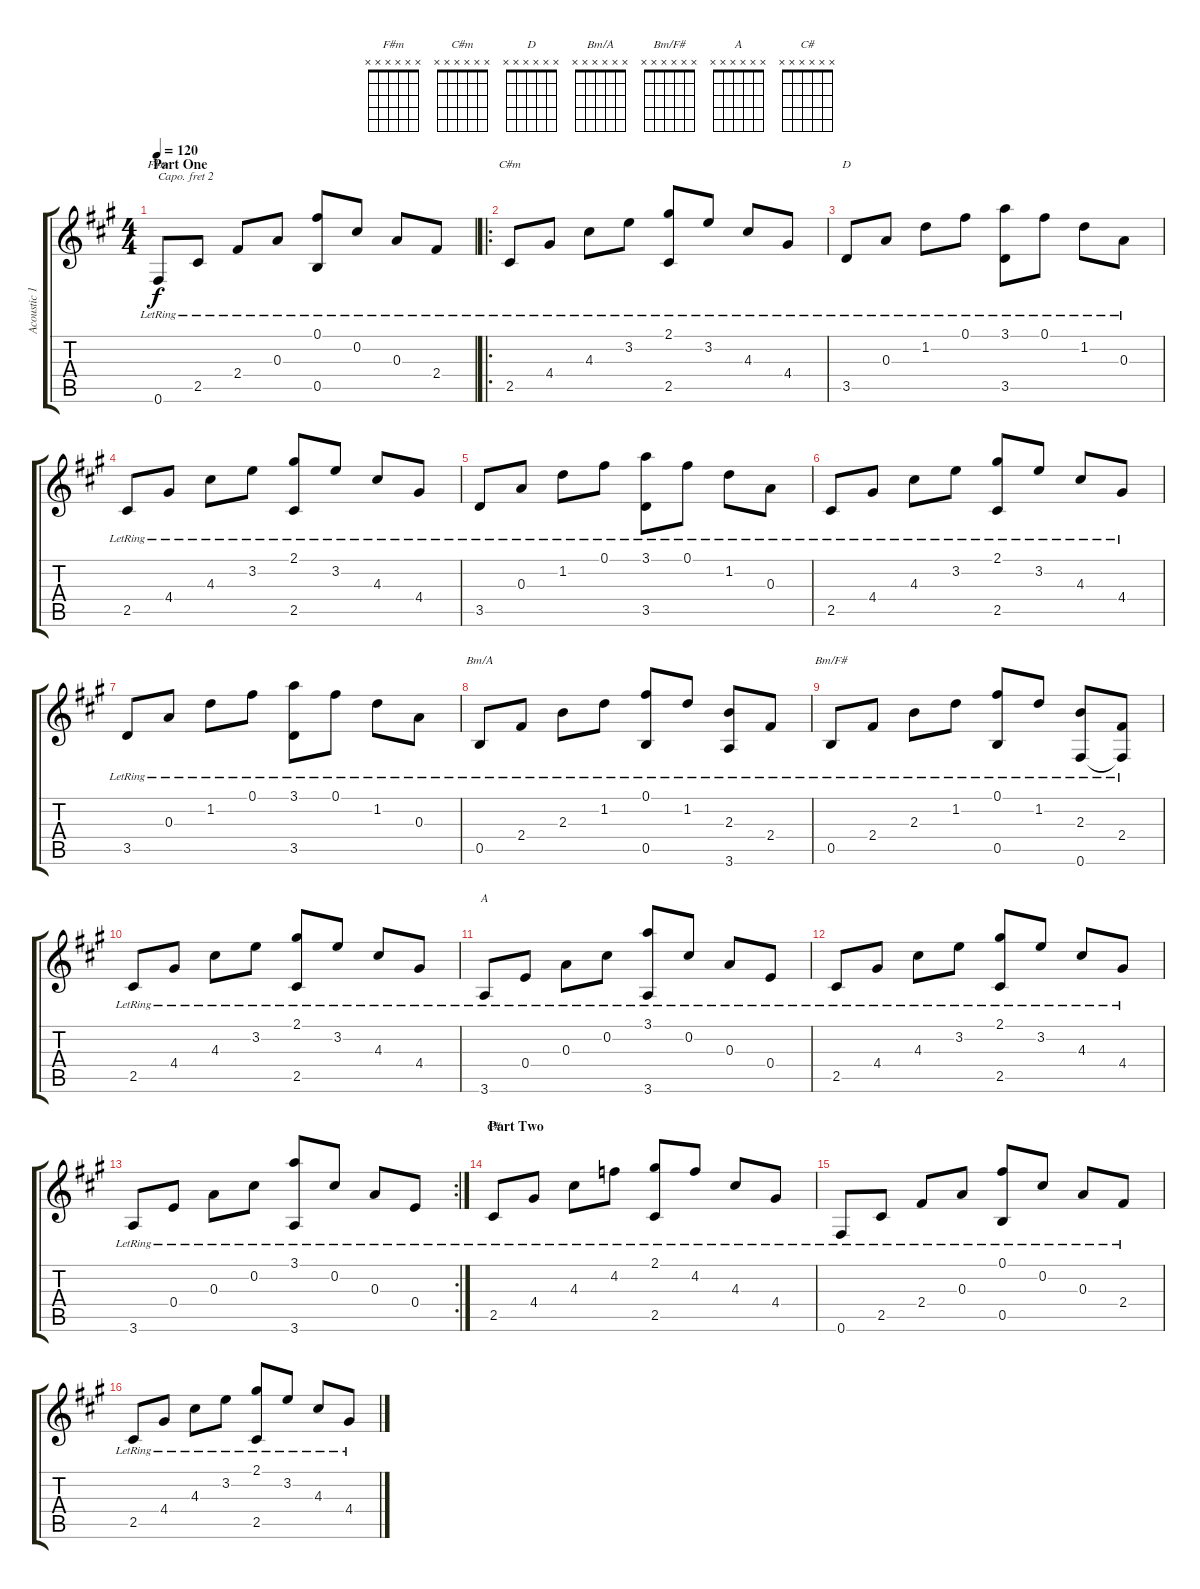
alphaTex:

\track ("Acoustic 1" "Acoustic 1") {instrument acousticguitarsteel}
\staff {score tabs}
\capo 2
\tuning (E4 B3 G3 D3 A2 E2) {hide}
\chord ("F#m" x x x x x x)
\chord ("C#m" x x x x x x)
\chord ("D" x x x x x x)
\chord ("Bm/A" x x x x x x)
\chord ("Bm/F#" x x x x x x)
\chord ("A" x x x x x x)
\chord ("C#" x x x x x x)
\ts (4 4)
\section ("" "Part One")
\tempo 120
\clef g2
\ks a
0.6{lr}.8{ch "F#m" dy f instrument acousticguitarsteel} 2.5{lr}.8 2.4{lr}.8 0.3{lr}.8 (0.1{lr} 0.5{lr}).8 0.2{lr}.8 0.3{lr}.8 2.4{lr}.8 |
\ro
2.5{lr}.8{ch "C#m"} 4.4{lr}.8 4.3{lr}.8 3.2{lr}.8 (2.1{lr} 2.5{lr}).8 3.2{lr}.8 4.3{lr}.8 4.4{lr}.8 |
3.5{lr}.8{ch "D"} 0.3{lr}.8 1.2{lr}.8 0.1{lr}.8 (3.1{lr} 3.5{lr}).8 0.1{lr}.8 1.2{lr}.8 0.3{lr}.8 |
2.5{lr}.8 4.4{lr}.8 4.3{lr}.8 3.2{lr}.8 (2.1{lr} 2.5{lr}).8 3.2{lr}.8 4.3{lr}.8 4.4{lr}.8 |
3.5{lr}.8 0.3{lr}.8 1.2{lr}.8 0.1{lr}.8 (3.1{lr} 3.5{lr}).8 0.1{lr}.8 1.2{lr}.8 0.3{lr}.8 |
2.5{lr}.8 4.4{lr}.8 4.3{lr}.8 3.2{lr}.8 (2.1{lr} 2.5{lr}).8 3.2{lr}.8 4.3{lr}.8 4.4{lr}.8 |
3.5{lr}.8 0.3{lr}.8 1.2{lr}.8 0.1{lr}.8 (3.1{lr} 3.5{lr}).8 0.1{lr}.8 1.2{lr}.8 0.3{lr}.8 |
0.5{lr}.8{ch "Bm/A"} 2.4{lr}.8 2.3{lr}.8 1.2{lr}.8 (0.1{lr} 0.5{lr}).8 1.2{lr}.8 (2.3{lr} 3.6{lr}).8 2.4{lr}.8 |
0.5{lr}.8{ch "Bm/F#"} 2.4{lr}.8 2.3{lr}.8 1.2{lr}.8 (0.1{lr} 0.5{lr}).8 1.2{lr}.8 (2.3{lr} 0.6).8 (2.4{lr} 0.6{t}).8 |
2.5{lr}.8 4.4{lr}.8 4.3{lr}.8 3.2{lr}.8 (2.1{lr} 2.5{lr}).8 3.2{lr}.8 4.3{lr}.8 4.4{lr}.8 |
3.6{lr}.8{ch "A"} 0.4{lr}.8 0.3{lr}.8 0.2{lr}.8 (3.1{lr} 3.6{lr}).8 0.2{lr}.8 0.3{lr}.8 0.4{lr}.8 |
2.5{lr}.8 4.4{lr}.8 4.3{lr}.8 3.2{lr}.8 (2.1{lr} 2.5{lr}).8 3.2{lr}.8 4.3{lr}.8 4.4{lr}.8 |
\rc 2
3.6{lr}.8 0.4{lr}.8 0.3{lr}.8 0.2{lr}.8 (3.1{lr} 3.6{lr}).8 0.2{lr}.8 0.3{lr}.8 0.4{lr}.8 |
\section ("" "Part Two")
2.5{lr}.8{ch "C#"} 4.4{lr}.8 4.3{lr}.8 4.2{lr}.8 (2.1{lr} 2.5{lr}).8 4.2{lr}.8 4.3{lr}.8 4.4{lr}.8 |
0.6{lr}.8 2.5{lr}.8 2.4{lr}.8 0.3{lr}.8 (0.1{lr} 0.5{lr}).8 0.2{lr}.8 0.3{lr}.8 2.4{lr}.8 |
2.5{lr}.8 4.4{lr}.8 4.3{lr}.8 3.2{lr}.8 (2.1{lr} 2.5{lr}).8 3.2{lr}.8 4.3{lr}.8 4.4{lr}.8
